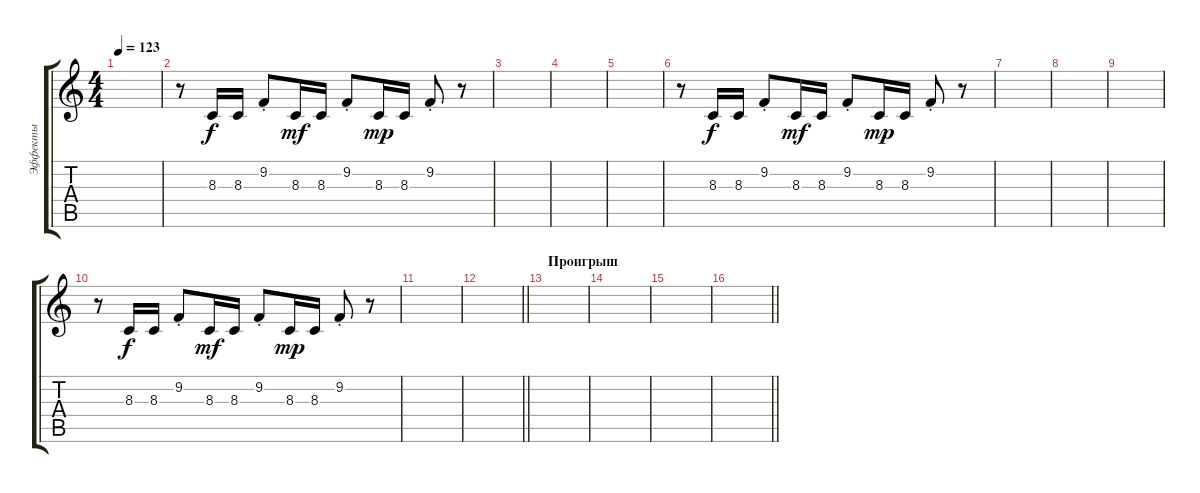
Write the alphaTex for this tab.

\track ("Эффекты" "Эффекты") {instrument electricpiano1}
\staff {score tabs}
\tuning (Db4 Ab3 E3 B2 Gb2 B1) {hide}
\ts (4 4)
\tempo 123
\clef g2
\ks c
|
r.8 8.3.16{dy f} 8.3.16 9.2{st}.8 8.3.16{dy mf} 8.3.16 9.2{st}.8 8.3.16{dy mp} 8.3.16 9.2{st}.8 r.8 |
|
|
|
r.8 8.3.16{dy f} 8.3.16 9.2{st}.8 8.3.16{dy mf} 8.3.16 9.2{st}.8 8.3.16{dy mp} 8.3.16 9.2{st}.8 r.8 |
|
|
|
r.8 8.3.16{dy f} 8.3.16 9.2{st}.8 8.3.16{dy mf} 8.3.16 9.2{st}.8 8.3.16{dy mp} 8.3.16 9.2{st}.8 r.8 |
|
\barLineRight lightlight
|
\section ("" "Проигрыш")
|
|
|
\barLineRight lightlight
